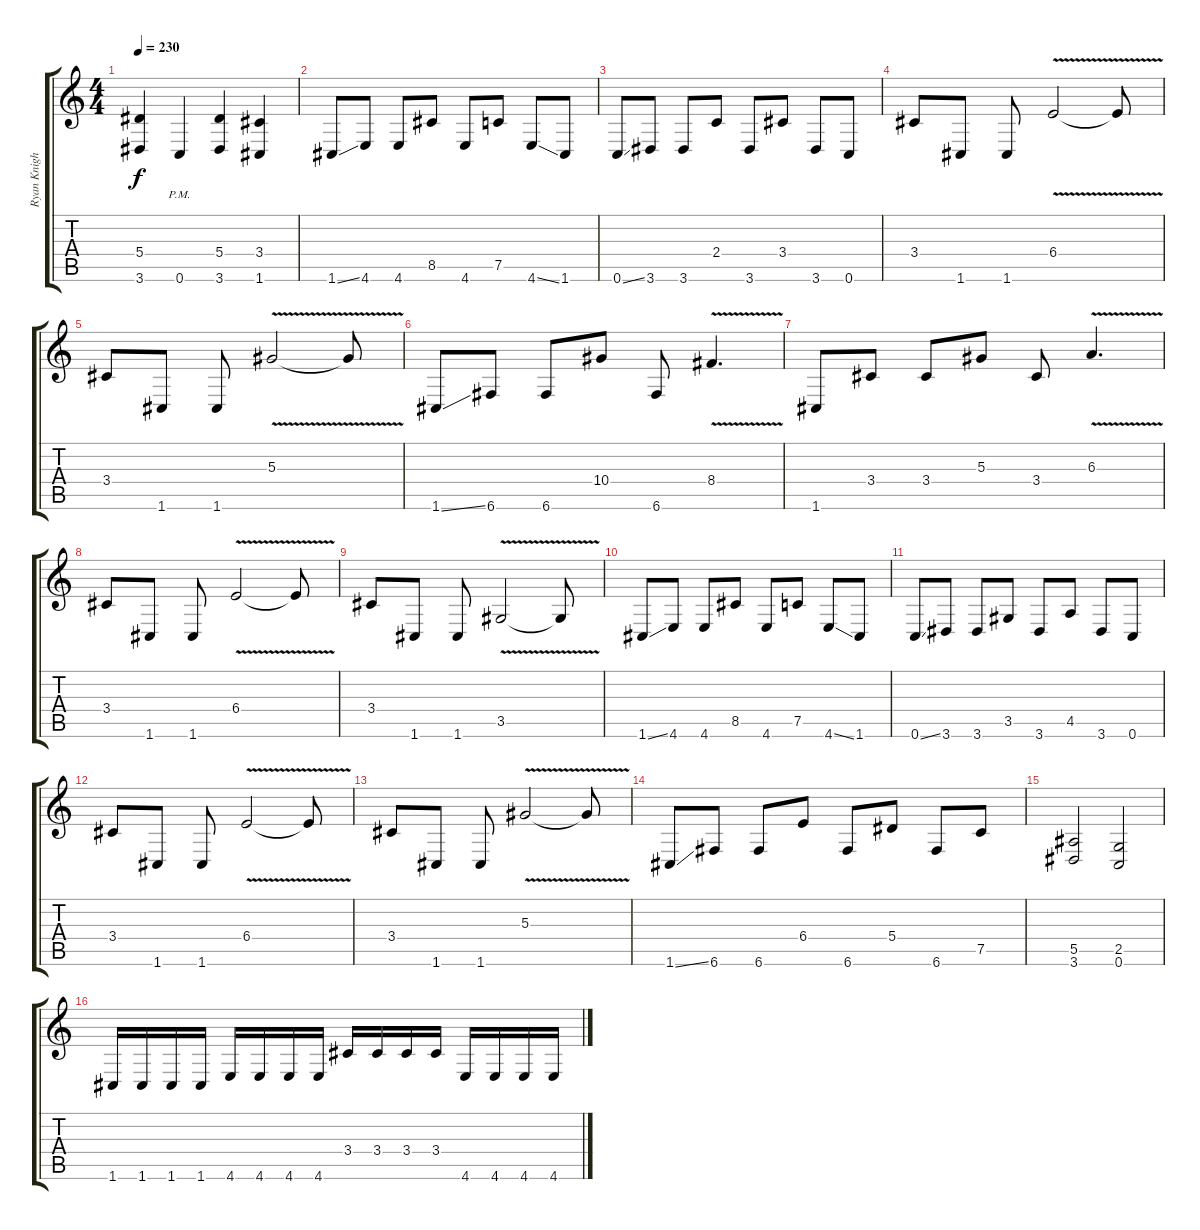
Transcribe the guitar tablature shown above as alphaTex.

\track ("Ryan Knight" "Ryan Knigh") {instrument distortionguitar}
\staff {score tabs}
\tuning (C4 G3 Eb3 Bb2 F2 C2) {hide}
\ts (4 4)
\tempo 230
\clef g2
\ks c
(5.4 3.6).4{dy f} 0.6{pm}.4 (5.4 3.6).4 (3.4 1.6).4 |
1.6{ss}.8 4.6.8 4.6.8 8.5.8 4.6.8 7.5.8 4.6{ss}.8 1.6.8 |
0.6{ss}.8 3.6.8 3.6.8 2.4.8 3.6.8 3.4.8 3.6.8 0.6.8 |
3.4.8 1.6.8 1.6.8 6.4{v}.2 6.4{t}.8 |
3.4.8 1.6.8 1.6.8 5.3{v}.2 5.3{t}.8 |
1.6{ss}.8 6.6.8 6.6.8 10.4.8 6.6.8 8.4{v}.4{d} |
1.6.8 3.4.8 3.4.8 5.3.8 3.4.8 6.3{v}.4{d} |
3.4.8 1.6.8 1.6.8 6.4{v}.2 6.4{t}.8 |
3.4.8 1.6.8 1.6.8 3.5{v}.2 3.5{t}.8 |
1.6{ss}.8 4.6.8 4.6.8 8.5.8 4.6.8 7.5.8 4.6{ss}.8 1.6.8 |
0.6{ss}.8 3.6.8 3.6.8 3.5.8 3.6.8 4.5.8 3.6.8 0.6.8 |
3.4.8 1.6.8 1.6.8 6.4{v}.2 6.4{t}.8 |
3.4.8 1.6.8 1.6.8 5.3{v}.2 5.3{t}.8 |
1.6{ss}.8 6.6.8 6.6.8 6.4.8 6.6.8 5.4.8 6.6.8 7.5.8 |
(5.5 3.6).2 (2.5 0.6).2 |
1.6.16 1.6.16 1.6.16 1.6.16 4.6.16 4.6.16 4.6.16 4.6.16 3.4.16 3.4.16 3.4.16 3.4.16 4.6.16 4.6.16 4.6.16 4.6.16
